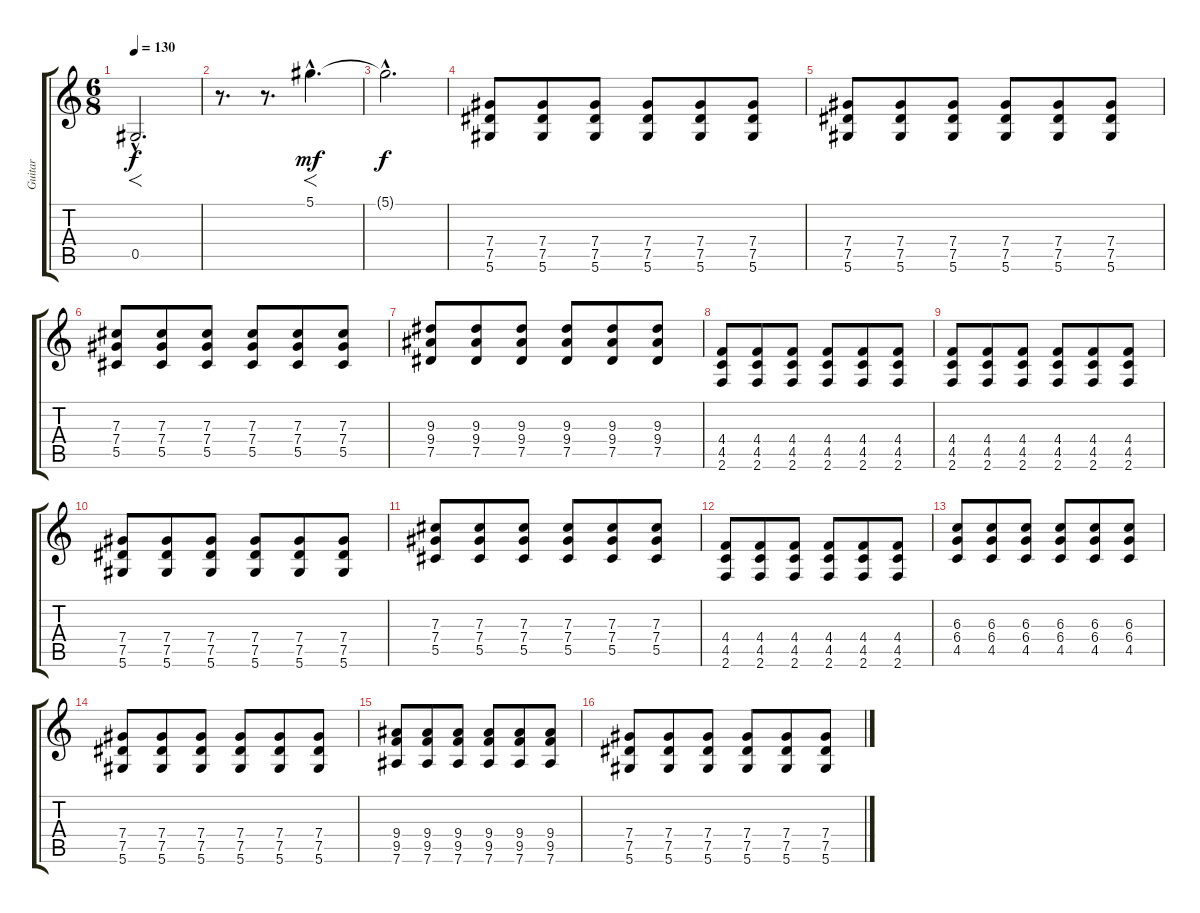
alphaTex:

\track ("Guitar" "Guitar") {instrument overdrivenguitar}
\staff {score tabs}
\tuning (Eb4 Bb3 Gb3 Db3 Ab2 Eb2) {hide}
\ts (6 8)
\tempo 130
\clef g2
\ks c
0.5{hac}.2{f d dy f instrument overdrivenguitar} |
r.8{d} r.8{d} 5.1{hac}.4{f d dy mf} |
5.1{hac t}.2{d dy f} |
(7.4 7.5 5.6).8 (7.4 7.5 5.6).8 (7.4 7.5 5.6).8 (7.4 7.5 5.6).8 (7.4 7.5 5.6).8 (7.4 7.5 5.6).8 |
(7.4 7.5 5.6).8 (7.4 7.5 5.6).8 (7.4 7.5 5.6).8 (7.4 7.5 5.6).8 (7.4 7.5 5.6).8 (7.4 7.5 5.6).8 |
(7.3 7.4 5.5).8 (7.3 7.4 5.5).8 (7.3 7.4 5.5).8 (7.3 7.4 5.5).8 (7.3 7.4 5.5).8 (7.3 7.4 5.5).8 |
(9.3 9.4 7.5).8 (9.3 9.4 7.5).8 (9.3 9.4 7.5).8 (9.3 9.4 7.5).8 (9.3 9.4 7.5).8 (9.3 9.4 7.5).8 |
(4.4 4.5 2.6).8 (4.4 4.5 2.6).8 (4.4 4.5 2.6).8 (4.4 4.5 2.6).8 (4.4 4.5 2.6).8 (4.4 4.5 2.6).8 |
(4.4 4.5 2.6).8 (4.4 4.5 2.6).8 (4.4 4.5 2.6).8 (4.4 4.5 2.6).8 (4.4 4.5 2.6).8 (4.4 4.5 2.6).8 |
(7.4 7.5 5.6).8 (7.4 7.5 5.6).8 (7.4 7.5 5.6).8 (7.4 7.5 5.6).8 (7.4 7.5 5.6).8 (7.4 7.5 5.6).8 |
(7.3 7.4 5.5).8 (7.3 7.4 5.5).8 (7.3 7.4 5.5).8 (7.3 7.4 5.5).8 (7.3 7.4 5.5).8 (7.3 7.4 5.5).8 |
(4.4 4.5 2.6).8 (4.4 4.5 2.6).8 (4.4 4.5 2.6).8 (4.4 4.5 2.6).8 (4.4 4.5 2.6).8 (4.4 4.5 2.6).8 |
(6.3 6.4 4.5).8 (6.3 6.4 4.5).8 (6.3 6.4 4.5).8 (6.3 6.4 4.5).8 (6.3 6.4 4.5).8 (6.3 6.4 4.5).8 |
(7.4 7.5 5.6).8 (7.4 7.5 5.6).8 (7.4 7.5 5.6).8 (7.4 7.5 5.6).8 (7.4 7.5 5.6).8 (7.4 7.5 5.6).8 |
(9.4 9.5 7.6).8 (9.4 9.5 7.6).8 (9.4 9.5 7.6).8 (9.4 9.5 7.6).8 (9.4 9.5 7.6).8 (9.4 9.5 7.6).8 |
(7.4 7.5 5.6).8 (7.4 7.5 5.6).8 (7.4 7.5 5.6).8 (7.4 7.5 5.6).8 (7.4 7.5 5.6).8 (7.4 7.5 5.6).8
